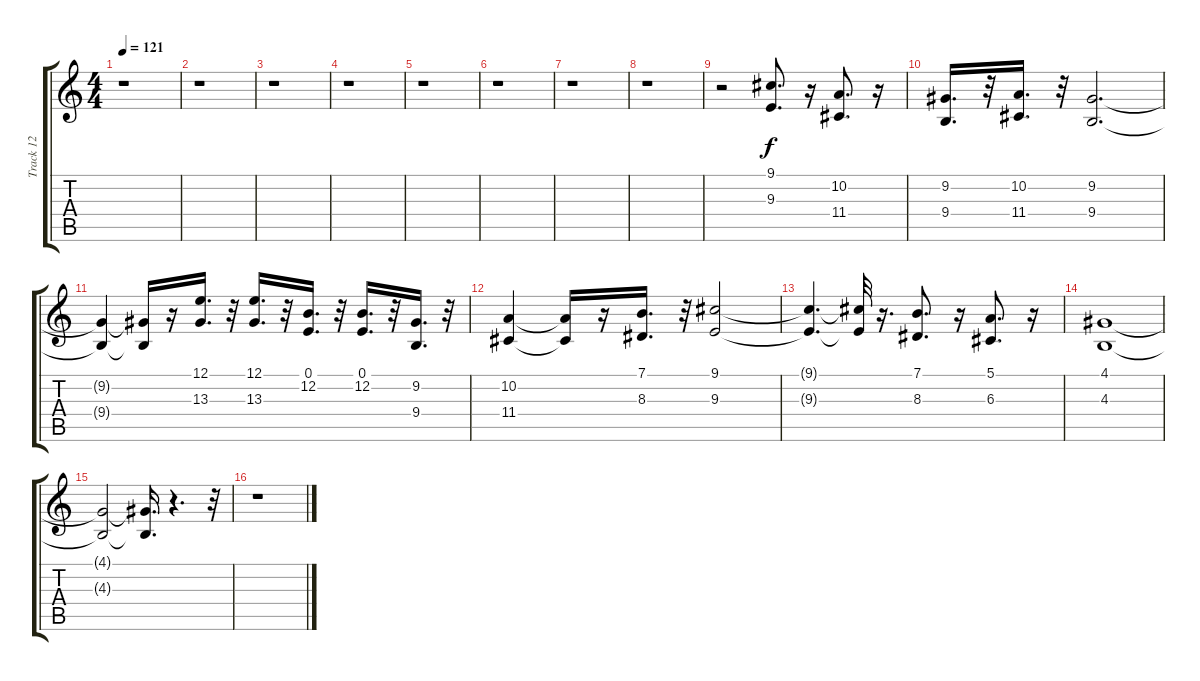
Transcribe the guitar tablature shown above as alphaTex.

\track ("Track 12" "Track 12") {instrument flute}
\staff {score tabs}
\tuning (E4 B3 G3 D3 A2 E2) {hide}
\ts (4 4)
\tempo 121
\clef g2
\ks c
r.1{dy f} |
r.1 |
r.1 |
r.1 |
r.1 |
r.1 |
r.1 |
r.1 |
r.2 (9.1 9.3).8{d} r.16 (10.2 11.4).8{d} r.16 |
(9.2 9.4).16{d} r.32 (10.2 11.4).16{d} r.32 (9.2 9.4).2{d} |
(9.2{t} 9.4{t}).4 (9.2{t} 9.4{t}).16 r.16 (12.1 13.3).16{d} r.32 (12.1 13.3).16{d} r.32 (0.1 12.2).16{d} r.32 (0.1 12.2).16{d} r.32 (9.2 9.4).16{d} r.32 |
(10.2 11.4).4 (10.2{t} 11.4{t}).16 r.16 (7.1 8.3).16{d} r.32 (9.1 9.3).2 |
(9.1{t} 9.3{t}).4{d} (9.1{t} 9.3{t}).32 r.16{d} (7.1 8.3).8{d} r.16 (5.1 6.3).8{d} r.16 |
(4.1 4.3).1 |
(4.1{t} 4.3{t}).2 (4.1{t} 4.3{t}).16{d} r.4{d} r.32 |
r.1
